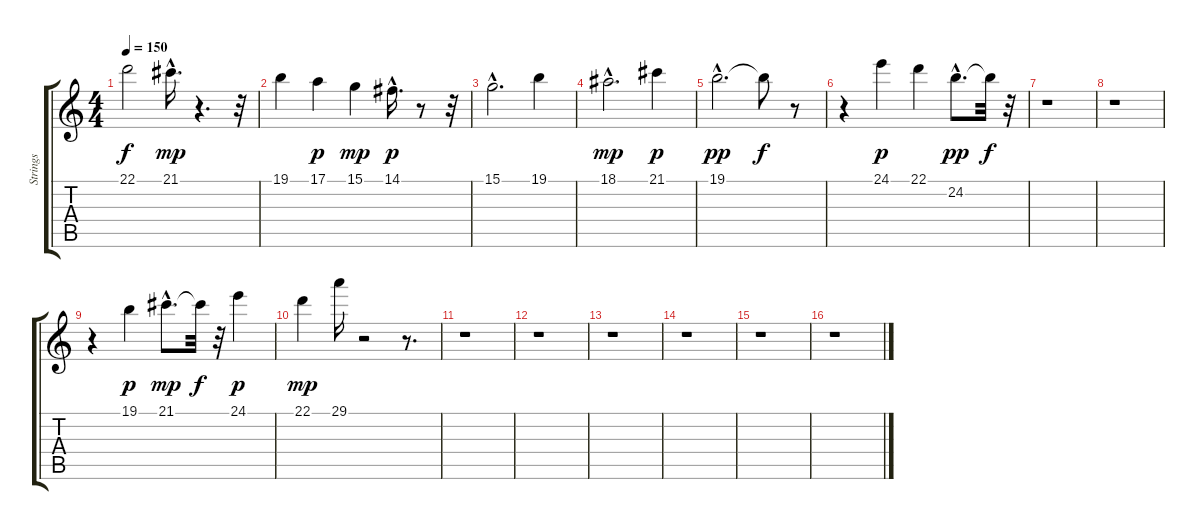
\track ("Strings" "Strings") {instrument stringensemble1}
\staff {score tabs}
\tuning (E4 B3 G3 D3 A2 E2) {hide}
\ts (4 4)
\tempo 150
\clef g2
\ks c
22.1{t}.2{dy f} 21.1{hac}.16{d dy mp} r.4{d} r.32 |
19.1.4 17.1.4{dy p} 15.1.4{dy mp} 14.1{hac}.16{d dy p} r.8 r.32 |
15.1{hac}.2{d} 19.1.4 |
18.1{hac}.2{d dy mp} 21.1.4{dy p} |
19.1{hac}.2{d dy pp} 19.1{t}.8{dy f} r.8 |
r.4 24.1.4{dy p} 22.1.4 24.2{hac}.8{d dy pp} 24.2{t}.32{dy f} r.32 |
r.1 |
r.1 |
r.4 19.1.4{dy p} 21.1{hac}.8{d dy mp} 21.1{t}.32{dy f} r.32 24.1.4{dy p} |
22.1.4{dy mp} 29.1.16 r.2 r.8{d} |
r.1 |
r.1 |
r.1 |
r.1 |
r.1 |
r.1
